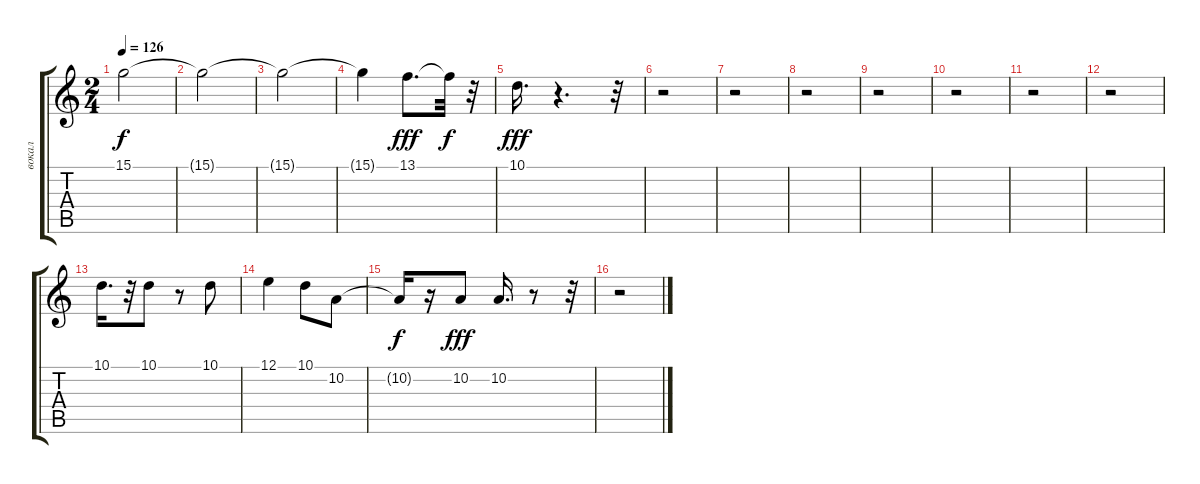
\track ("вокал" "вокал") {instrument clarinet}
\staff {score tabs}
\tuning (E4 B3 G3 D3 A2 E2) {hide}
\ts (2 4)
\tempo 126
\clef g2
\ks c
15.1{t}.2{dy f} |
15.1{t}.2 |
15.1{t}.2 |
15.1{t}.4 13.1.8{d dy fff} 13.1{t}.32{dy f} r.32 |
10.1.16{d dy fff} r.4{d} r.32 |
r.2 |
r.2 |
r.2 |
r.2 |
r.2 |
r.2 |
r.2 |
10.1.16{d} r.32 10.1.8 r.8 10.1.8 |
12.1.4 10.1.8 10.2.8 |
10.2{t}.16{dy f} r.16 10.2.8{dy fff} 10.2.16{d} r.8 r.32 |
r.2
